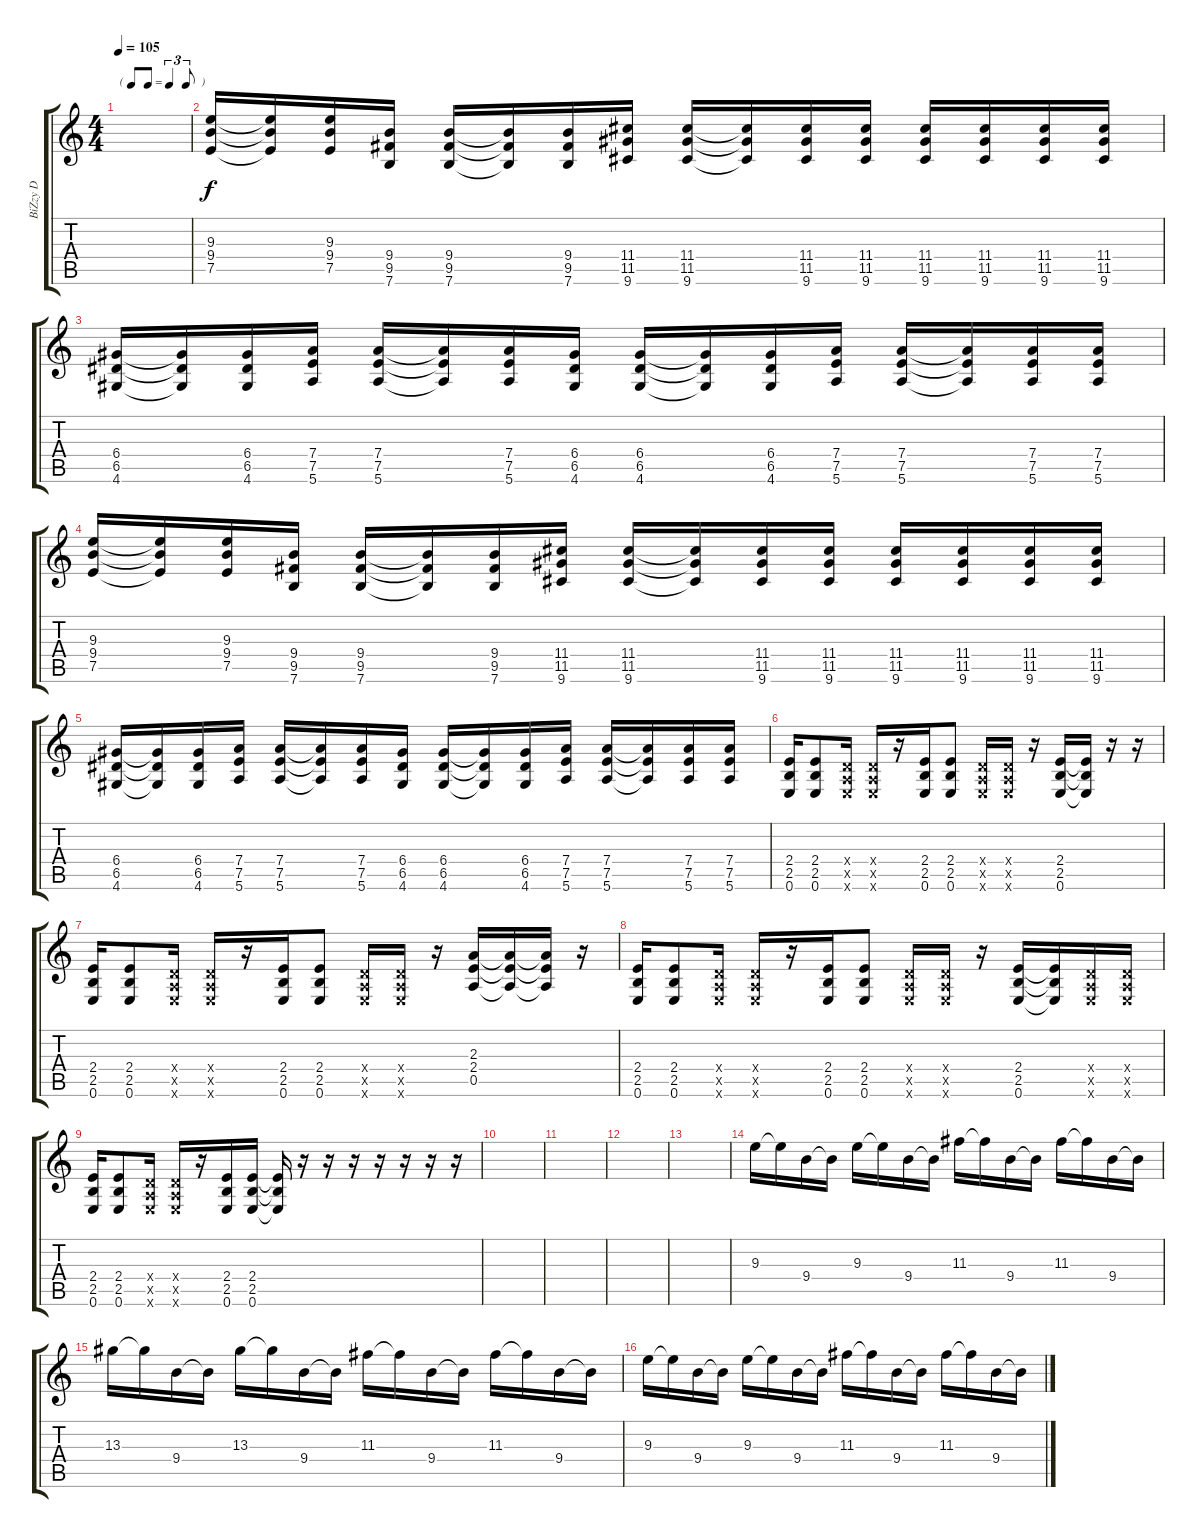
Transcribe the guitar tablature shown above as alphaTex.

\track ("BiZzy D" "BiZzy D") {instrument distortionguitar}
\staff {score tabs}
\tuning (E4 B3 G3 D3 A2 E2) {hide}
\ts (4 4)
\tf triplet8th
\tempo 105
\clef g2
\ks c
|
(9.3 9.4 7.5).16 (9.3{t} 9.4{t} 7.5{t}).16 (9.3 9.4 7.5).16 (9.4 9.5 7.6).16 (9.4 9.5 7.6).16 (9.4{t} 9.5{t} 7.6{t}).16 (9.4 9.5 7.6).16 (11.4 11.5 9.6).16 (11.4 11.5 9.6).16 (11.4{t} 11.5{t} 9.6{t}).16 (11.4 11.5 9.6).16 (11.4 11.5 9.6).16 (11.4 11.5 9.6).16 (11.4 11.5 9.6).16 (11.4 11.5 9.6).16 (11.4 11.5 9.6).16 |
(6.4 6.5 4.6).16 (6.4{t} 6.5{t} 4.6{t}).16 (6.4 6.5 4.6).16 (7.4 7.5 5.6).16 (7.4 7.5 5.6).16 (7.4{t} 7.5{t} 5.6{t}).16 (7.4 7.5 5.6).16 (6.4 6.5 4.6).16 (6.4 6.5 4.6).16 (6.4{t} 6.5{t} 4.6{t}).16 (6.4 6.5 4.6).16 (7.4 7.5 5.6).16 (7.4 7.5 5.6).16 (7.4{t} 7.5{t} 5.6{t}).16 (7.4 7.5 5.6).16 (7.4 7.5 5.6).16 |
(9.3 9.4 7.5).16 (9.3{t} 9.4{t} 7.5{t}).16 (9.3 9.4 7.5).16 (9.4 9.5 7.6).16 (9.4 9.5 7.6).16 (9.4{t} 9.5{t} 7.6{t}).16 (9.4 9.5 7.6).16 (11.4 11.5 9.6).16 (11.4 11.5 9.6).16 (11.4{t} 11.5{t} 9.6{t}).16 (11.4 11.5 9.6).16 (11.4 11.5 9.6).16 (11.4 11.5 9.6).16 (11.4 11.5 9.6).16 (11.4 11.5 9.6).16 (11.4 11.5 9.6).16 |
(6.4 6.5 4.6).16 (6.4{t} 6.5{t} 4.6{t}).16 (6.4 6.5 4.6).16 (7.4 7.5 5.6).16 (7.4 7.5 5.6).16 (7.4{t} 7.5{t} 5.6{t}).16 (7.4 7.5 5.6).16 (6.4 6.5 4.6).16 (6.4 6.5 4.6).16 (6.4{t} 6.5{t} 4.6{t}).16 (6.4 6.5 4.6).16 (7.4 7.5 5.6).16 (7.4 7.5 5.6).16 (7.4{t} 7.5{t} 5.6{t}).16 (7.4 7.5 5.6).16 (7.4 7.5 5.6).16 |
(2.4 2.5 0.6).16 (2.4 2.5 0.6).8 (0.4{x} 0.5{x} 0.6{x}).16 (0.4{x} 0.5{x} 0.6{x}).16 r.16 (2.4 2.5 0.6).16 (2.4 2.5 0.6).8 (0.4{x} 0.5{x} 0.6{x}).16 (0.4{x} 0.5{x} 0.6{x}).16 r.16 (2.4 2.5 0.6).16 (2.4{t} 2.5{t} 0.6{t}).16 r.16 r.16 |
(2.4 2.5 0.6).16 (2.4 2.5 0.6).8 (0.4{x} 0.5{x} 0.6{x}).16 (0.4{x} 0.5{x} 0.6{x}).16 r.16 (2.4 2.5 0.6).16 (2.4 2.5 0.6).8 (0.4{x} 0.5{x} 0.6{x}).16 (0.4{x} 0.5{x} 0.6{x}).16 r.16 (2.3 2.4 0.5).16 (2.3{t} 2.4{t} 0.5{t}).16 (2.3{t} 2.4{t} 0.5{t}).16 r.16 |
(2.4 2.5 0.6).16 (2.4 2.5 0.6).8 (0.4{x} 0.5{x} 0.6{x}).16 (0.4{x} 0.5{x} 0.6{x}).16 r.16 (2.4 2.5 0.6).16 (2.4 2.5 0.6).8 (0.4{x} 0.5{x} 0.6{x}).16 (0.4{x} 0.5{x} 0.6{x}).16 r.16 (2.4 2.5 0.6).16 (2.4{t} 2.5{t} 0.6{t}).16 (0.4{x} 0.5{x} 0.6{x}).16 (0.4{x} 0.5{x} 0.6{x}).16 |
(2.4 2.5 0.6).16 (2.4 2.5 0.6).8 (0.4{x} 0.5{x} 0.6{x}).16 (0.4{x} 0.5{x} 0.6{x}).16 r.16 (2.4 2.5 0.6).16 (2.4 2.5 0.6).16 (2.4{t} 2.5{t} 0.6{t}).16 r.16 r.16 r.16 r.16 r.16 r.16 r.16 |
|
|
|
|
9.3.16{volume 9 instrument electricguitarclean} 9.3{t}.16 9.4.16 9.4{t}.16 9.3.16 9.3{t}.16 9.4.16 9.4{t}.16 11.3.16 11.3{t}.16 9.4.16 9.4{t}.16 11.3.16 11.3{t}.16 9.4.16 9.4{t}.16 |
13.3.16 13.3{t}.16 9.4.16 9.4{t}.16 13.3.16 13.3{t}.16 9.4.16 9.4{t}.16 11.3.16 11.3{t}.16 9.4.16 9.4{t}.16 11.3.16 11.3{t}.16 9.4.16 9.4{t}.16 |
9.3.16{volume 9 instrument electricguitarclean} 9.3{t}.16 9.4.16 9.4{t}.16 9.3.16 9.3{t}.16 9.4.16 9.4{t}.16 11.3.16 11.3{t}.16 9.4.16 9.4{t}.16 11.3.16 11.3{t}.16 9.4.16 9.4{t}.16
